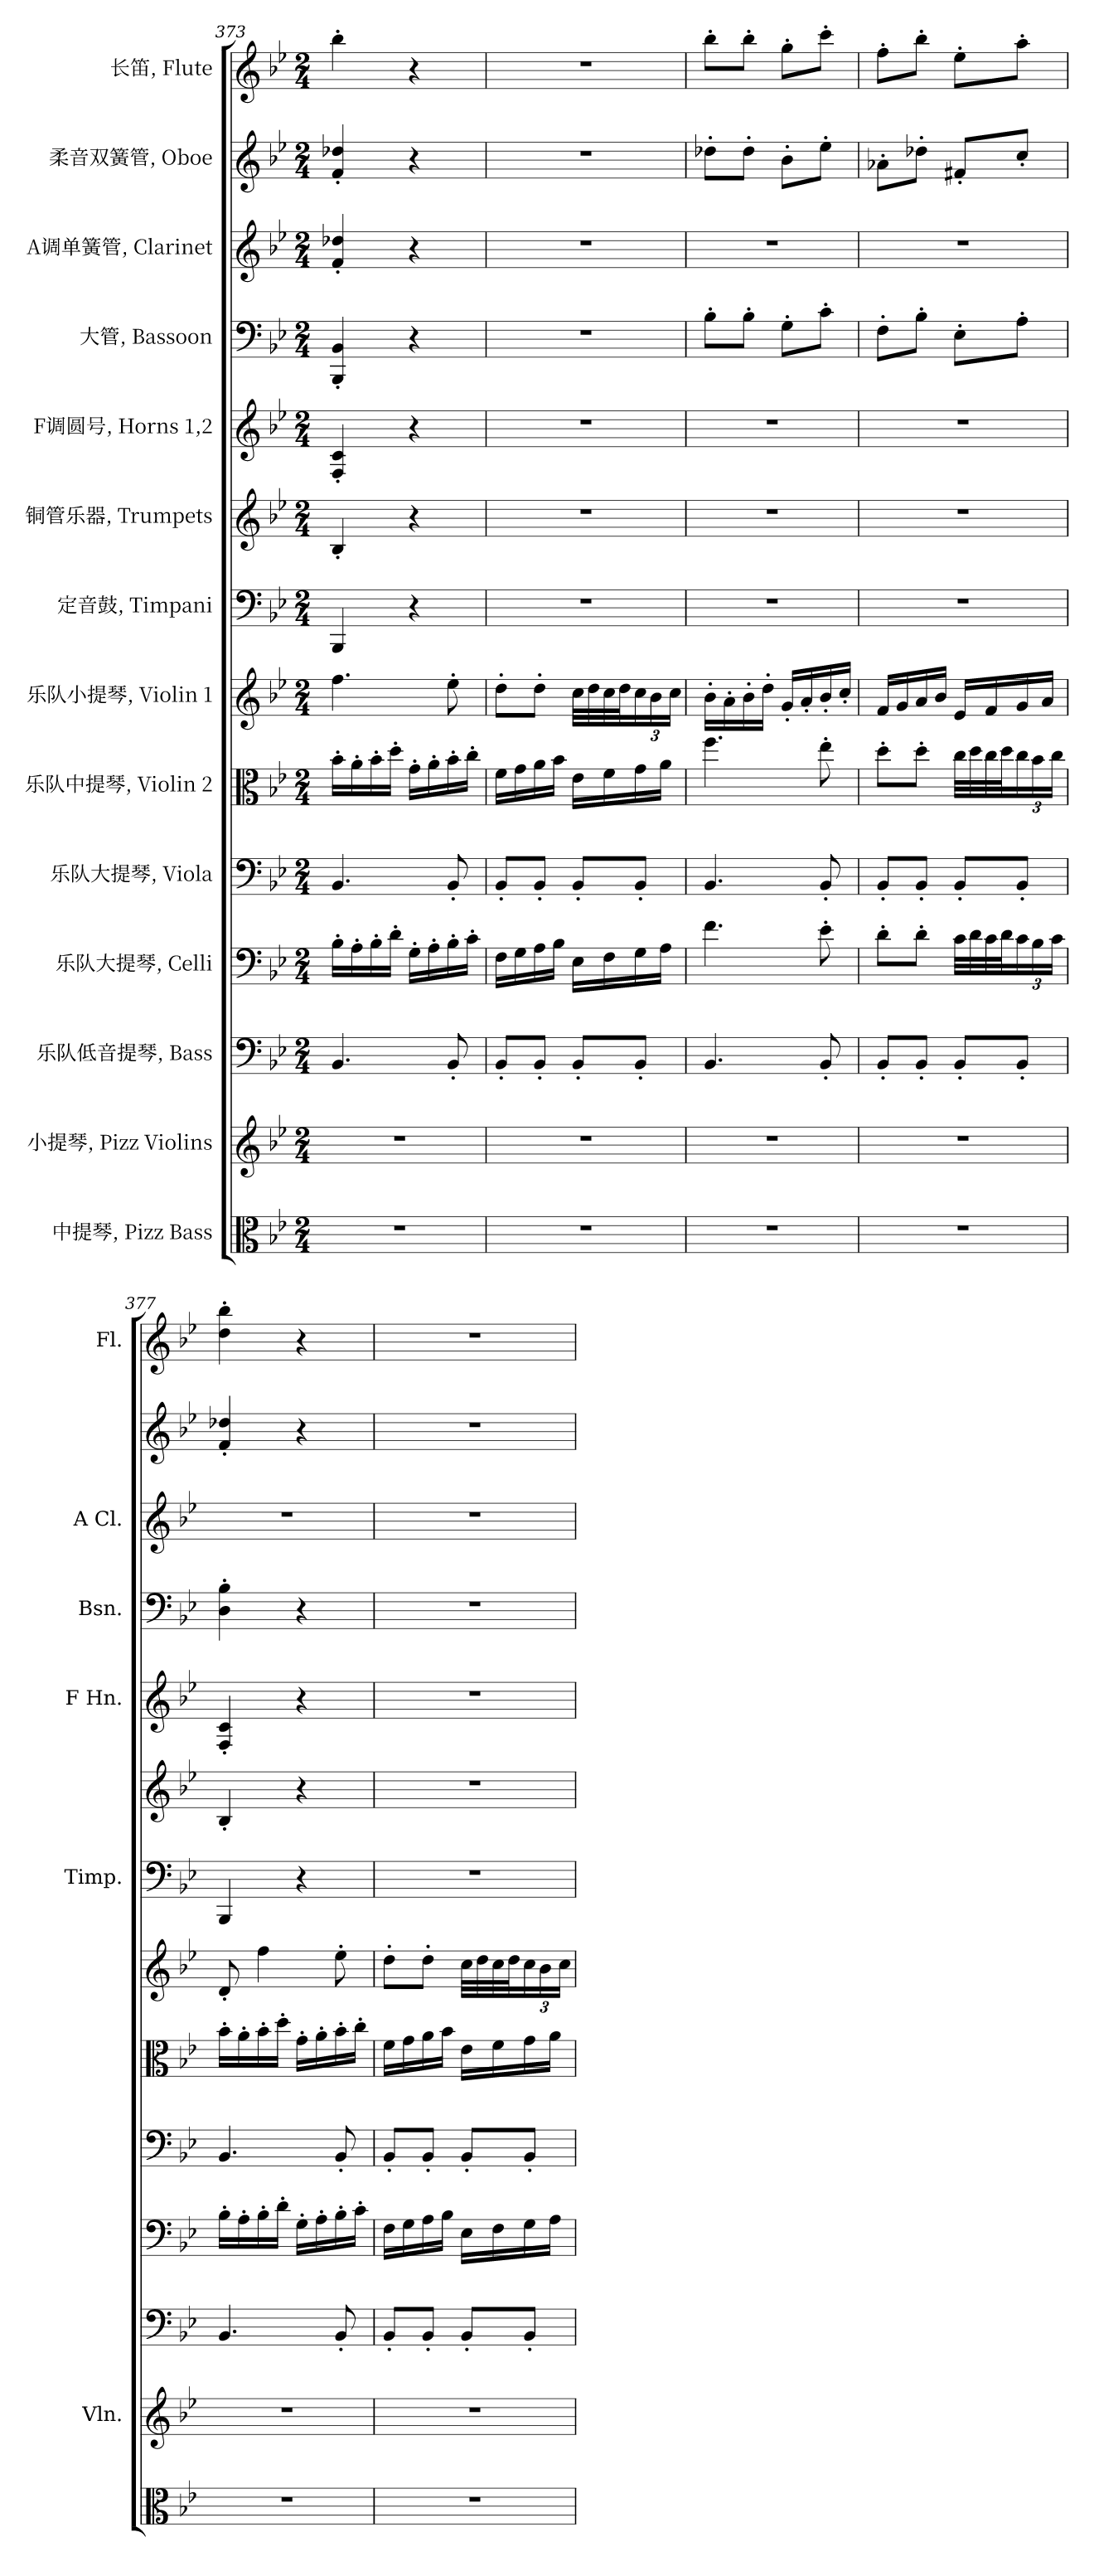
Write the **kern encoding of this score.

**kern	**kern	**kern	**kern	**kern	**kern	**kern	**kern	**kern	**kern	**kern	**kern	**kern	**kern
*part14	*part13	*part12	*part11	*part10	*part9	*part8	*part7	*part6	*part5	*part4	*part3	*part2	*part1
*staff14	*staff13	*staff12	*staff11	*staff10	*staff9	*staff8	*staff7	*staff6	*staff5	*staff4	*staff3	*staff2	*staff1
*I"中提琴, Pizz Bass	*I"小提琴, Pizz Violins	*I"乐队低音提琴, Bass	*I"乐队大提琴, Celli	*I"乐队大提琴, Viola	*I"乐队中提琴, Violin 2	*I"乐队小提琴, Violin 1	*I"定音鼓, Timpani	*I"铜管乐器, Trumpets	*I"F调圆号, Horns 1,2	*I"大管, Bassoon	*I"A调单簧管, Clarinet	*I"柔音双簧管, Oboe	*I"长笛, Flute
*	*I'Vln.	*	*	*	*	*	*I'Timp.	*	*I'F Hn.	*I'Bsn.	*I'A Cl.	*	*I'Fl.
*clefC3	*clefG2	*clefF4	*clefF4	*clefF4	*clefC3	*clefG2	*clefF4	*clefG2	*clefG2	*clefF4	*clefG2	*clefG2	*clefG2
*	*	*ITrd7c12	*	*	*	*	*	*	*ITrd4c7	*	*ITrd2c3	*ITrd2c3	*
*k[b-e-]	*k[b-e-]	*k[b-e-]	*k[b-e-]	*k[b-e-]	*k[b-e-]	*k[b-e-]	*k[b-e-]	*k[b-e-]	*k[b-e-a-]	*k[b-e-]	*k[f#]	*k[f#]	*k[b-e-]
*M2/4	*M2/4	*M2/4	*M2/4	*M2/4	*M2/4	*M2/4	*M2/4	*M2/4	*M2/4	*M2/4	*M2/4	*M2/4	*M2/4
=373	=373	=373	=373	=373	=373	=373	=373	=373	=373	=373	=373	=373	=373
2r	2r	4.BBB-/	16B-'\LL	4.BB-/	16b-'\LL	4.ff\	4BBB-/	4B-'/	4BB-/' 4F/'	4BBB-/' 4BB-/'	4d/' 4b-X/'	4d/' 4b-X/'	4bb-'\
.	.	.	16A'\	.	16a'\	.	.	.	.	.	.	.	.
.	.	.	16B-'\	.	16b-'\	.	.	.	.	.	.	.	.
.	.	.	16d'\JJ	.	16dd'\JJ	.	.	.	.	.	.	.	.
.	.	.	16G'\LL	.	16g'\LL	.	4r	4r	4r	4r	4r	4r	4r
.	.	.	16A'\	.	16a'\	.	.	.	.	.	.	.	.
.	.	8BBB-'/	16B-'\	8BB-'/	16b-'\	8ee-'\	.	.	.	.	.	.	.
.	.	.	16c'\JJ	.	16cc'\JJ	.	.	.	.	.	.	.	.
=374	=374	=374	=374	=374	=374	=374	=374	=374	=374	=374	=374	=374	=374
2r	2r	8BBB-'/L	16F\LL	8BB-'/L	16f\LL	8dd'\L	2r	2r	2r	2r	2r	2r	2r
.	.	.	16G\	.	16g\	.	.	.	.	.	.	.	.
.	.	8BBB-'/J	16A\	8BB-'/J	16a\	8dd'\J	.	.	.	.	.	.	.
.	.	.	16B-\JJ	.	16b-\JJ	.	.	.	.	.	.	.	.
.	.	8BBB-'/L	16E-\LL	8BB-'/L	16e-\LL	32cc\LLL	.	.	.	.	.	.	.
.	.	.	.	.	.	32dd\	.	.	.	.	.	.	.
.	.	.	16F\	.	16f\	32cc\	.	.	.	.	.	.	.
.	.	.	.	.	.	32dd\J	.	.	.	.	.	.	.
*	*	*	*	*	*	*Xbrackettup	*	*	*	*	*	*	*
.	.	8BBB-'/J	16G\	8BB-'/J	16g\	24cc\	.	.	.	.	.	.	.
.	.	.	.	.	.	24b-\	.	.	.	.	.	.	.
.	.	.	16A\JJ	.	16a\JJ	.	.	.	.	.	.	.	.
.	.	.	.	.	.	24cc\JJ	.	.	.	.	.	.	.
!!LO:PB:g=z
=375	=375	=375	=375	=375	=375	=375	=375	=375	=375	=375	=375	=375	=375
2r	2r	4.BBB-/	4.f\	4.BB-/	4.ff\	16b-'\LL	2r	2r	2r	8B-'\L	2r	8b-X'\L	8bb-'\L
.	.	.	.	.	.	16a'\	.	.	.	.	.	.	.
.	.	.	.	.	.	16b-'\	.	.	.	8B-'\J	.	8b-'\J	8bb-'\J
.	.	.	.	.	.	16dd'\JJ	.	.	.	.	.	.	.
.	.	.	.	.	.	16g'/LL	.	.	.	8G'\L	.	8g'\L	8gg'\L
.	.	.	.	.	.	16a'/	.	.	.	.	.	.	.
.	.	8BBB-'/	8e-'\	8BB-'/	8ee-'\	16b-'/	.	.	.	8c'\J	.	8cc'\J	8ccc'\J
.	.	.	.	.	.	16cc'/JJ	.	.	.	.	.	.	.
=376	=376	=376	=376	=376	=376	=376	=376	=376	=376	=376	=376	=376	=376
2r	2r	8BBB-'/L	8d'\L	8BB-'/L	8dd'\L	16f/LL	2r	2r	2r	8F'\L	2r	8fn'\L	8ff'\L
.	.	.	.	.	.	16g/	.	.	.	.	.	.	.
.	.	8BBB-'/J	8d'\J	8BB-'/J	8dd'\J	16a/	.	.	.	8B-'\J	.	8b-X'\J	8bb-'\J
.	.	.	.	.	.	16b-/JJ	.	.	.	.	.	.	.
.	.	8BBB-'/L	32c\LLL	8BB-'/L	32cc\LLL	16e-/LL	.	.	.	8E-'\L	.	8d#X'/L	8ee-'\L
.	.	.	32d\	.	32dd\	.	.	.	.	.	.	.	.
.	.	.	32c\	.	32cc\	16f/	.	.	.	.	.	.	.
.	.	.	32d\J	.	32dd\J	.	.	.	.	.	.	.	.
*	*	*	*Xbrackettup	*	*Xbrackettup	*	*	*	*	*	*	*	*
.	.	8BBB-'/J	24c\	8BB-'/J	24cc\	16g/	.	.	.	8A'\J	.	8a'/J	8aa'\J
.	.	.	24B-\	.	24b-\	.	.	.	.	.	.	.	.
.	.	.	.	.	.	16a/JJ	.	.	.	.	.	.	.
.	.	.	24c\JJ	.	24cc\JJ	.	.	.	.	.	.	.	.
=377	=377	=377	=377	=377	=377	=377	=377	=377	=377	=377	=377	=377	=377
2r	2r	4.BBB-/	16B-'\LL	4.BB-/	16b-'\LL	8d'/	4BBB-/	4B-'/	4BB-/' 4F/'	4D\' 4B-\'	2r	4d/' 4b-X/'	4dd\' 4bb-\'
.	.	.	16A'\	.	16a'\	.	.	.	.	.	.	.	.
.	.	.	16B-'\	.	16b-'\	4ff\	.	.	.	.	.	.	.
.	.	.	16d'\JJ	.	16dd'\JJ	.	.	.	.	.	.	.	.
.	.	.	16G'\LL	.	16g'\LL	.	4r	4r	4r	4r	.	4r	4r
.	.	.	16A'\	.	16a'\	.	.	.	.	.	.	.	.
.	.	8BBB-'/	16B-'\	8BB-'/	16b-'\	8ee-'\	.	.	.	.	.	.	.
.	.	.	16c'\JJ	.	16cc'\JJ	.	.	.	.	.	.	.	.
!!LO:PB:g=z
=378	=378	=378	=378	=378	=378	=378	=378	=378	=378	=378	=378	=378	=378
2r	2r	8BBB-'/L	16F\LL	8BB-'/L	16f\LL	8dd'\L	2r	2r	2r	2r	2r	2r	2r
.	.	.	16G\	.	16g\	.	.	.	.	.	.	.	.
.	.	8BBB-'/J	16A\	8BB-'/J	16a\	8dd'\J	.	.	.	.	.	.	.
.	.	.	16B-\JJ	.	16b-\JJ	.	.	.	.	.	.	.	.
.	.	8BBB-'/L	16E-\LL	8BB-'/L	16e-\LL	32cc\LLL	.	.	.	.	.	.	.
.	.	.	.	.	.	32dd\	.	.	.	.	.	.	.
.	.	.	16F\	.	16f\	32cc\	.	.	.	.	.	.	.
.	.	.	.	.	.	32dd\J	.	.	.	.	.	.	.
.	.	8BBB-'/J	16G\	8BB-'/J	16g\	24cc\	.	.	.	.	.	.	.
.	.	.	.	.	.	24b-\	.	.	.	.	.	.	.
.	.	.	16A\JJ	.	16a\JJ	.	.	.	.	.	.	.	.
.	.	.	.	.	.	24cc\JJ	.	.	.	.	.	.	.
=	=	=	=	=	=	=	=	=	=	=	=	=	=
*-	*-	*-	*-	*-	*-	*-	*-	*-	*-	*-	*-	*-	*-
